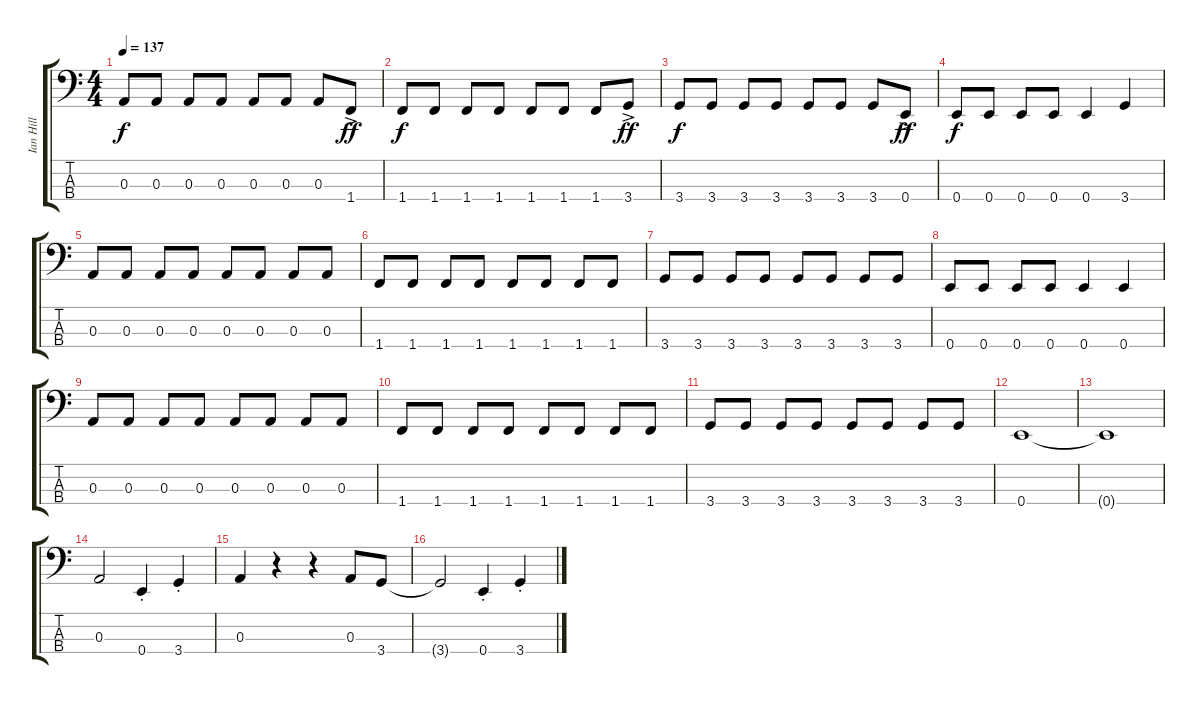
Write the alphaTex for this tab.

\track ("Ian Hill" "Ian Hill") {instrument electricbasspick}
\staff {score tabs}
\tuning (G2 D2 A1 E1) {hide}
\ts (4 4)
\tempo 137
\clef f4
\ks c
0.3.8{dy f} 0.3.8 0.3.8 0.3.8 0.3.8 0.3.8 0.3.8 1.4{ac}.8{dy ff} |
1.4.8{dy f} 1.4.8 1.4.8 1.4.8 1.4.8 1.4.8 1.4.8 3.4{ac}.8{dy ff} |
3.4.8{dy f} 3.4.8 3.4.8 3.4.8 3.4.8 3.4.8 3.4.8 0.4{ac}.8{dy ff} |
0.4.8{dy f} 0.4.8 0.4.8 0.4.8 0.4.4 3.4.4 |
0.3.8 0.3.8 0.3.8 0.3.8 0.3.8 0.3.8 0.3.8 0.3.8 |
1.4.8 1.4.8 1.4.8 1.4.8 1.4.8 1.4.8 1.4.8 1.4.8 |
3.4.8 3.4.8 3.4.8 3.4.8 3.4.8 3.4.8 3.4.8 3.4.8 |
0.4.8 0.4.8 0.4.8 0.4.8 0.4.4 0.4.4 |
0.3.8 0.3.8 0.3.8 0.3.8 0.3.8 0.3.8 0.3.8 0.3.8 |
1.4.8 1.4.8 1.4.8 1.4.8 1.4.8 1.4.8 1.4.8 1.4.8 |
3.4.8 3.4.8 3.4.8 3.4.8 3.4.8 3.4.8 3.4.8 3.4.8 |
0.4.1 |
0.4{t}.1 |
0.3.2 0.4{st}.4 3.4{st}.4 |
0.3.4 r.4 r.4 0.3.8 3.4.8 |
3.4{t}.2 0.4{st}.4 3.4{st}.4
